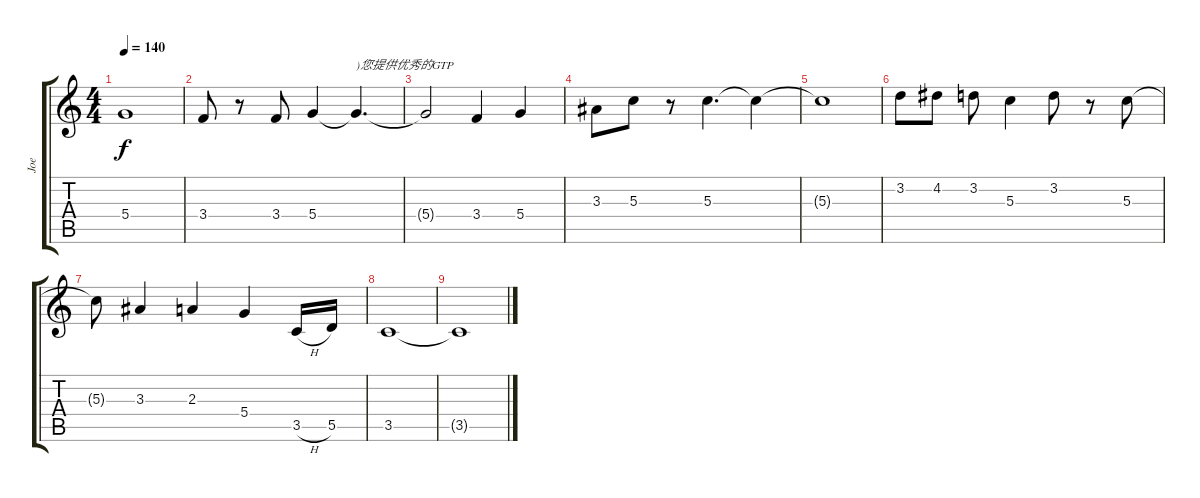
\track ("Joe" "Joe") {instrument distortionguitar}
\staff {score tabs}
\tuning (E4 B3 G3 D3 A2 E2) {hide}
\ts (4 4)
\tempo 140
\clef g2
\ks c
5.4{t}.1{dy f} |
3.4.8 r.8 3.4.8 5.4.4 5.4{t}.4{d txt ")您提供优秀的GTP"} |
5.4{t}.2 3.4.4 5.4.4 |
3.3.8 5.3.8 r.8 5.3.4{d} 5.3{t}.4 |
5.3{t}.1 |
3.2.8 4.2.8 3.2.8 5.3.4 3.2.8 r.8 5.3.8 |
5.3{t}.8 3.3.4 2.3.4 5.4.4 3.5{h}.16 5.5.16 |
3.5.1 |
3.5{t}.1
